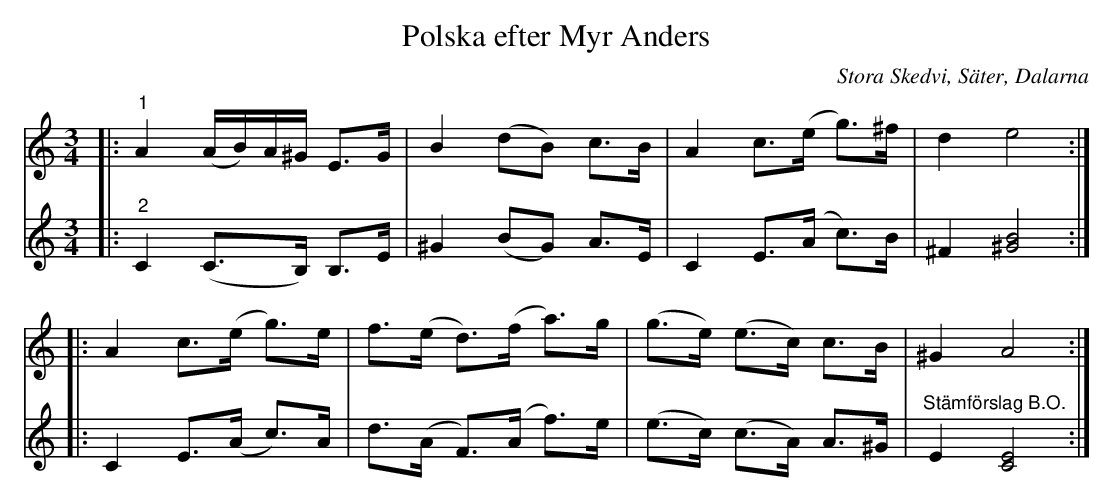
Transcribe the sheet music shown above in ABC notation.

X:1
T:Polska efter Myr Anders
O:Stora Skedvi, Säter, Dalarna
L:1/8
M:3/4
K:Am
V:1
|:"^1" A2 (A/B/)A/^G/ E>G | B2 (dB) c>B | A2 c>(e g>)^f | d2 e4 ::
A2 c>(e g>)e | f>(e d>)(f a>)g | (g>e) (e>c) c>B | ^G2 A4 :|
V:2
|:"^2" C2 (C>B,) B,>E | ^G2 (BG) A>E | C2 E>(A c>)B | ^F2 [^GB]4 ::
C2 E>(A c>)A | d>(A F>)(A f>)e | (e>c) (c>A) A>^G |"^Stämförslag B.O." E2 [CE]4 :|
